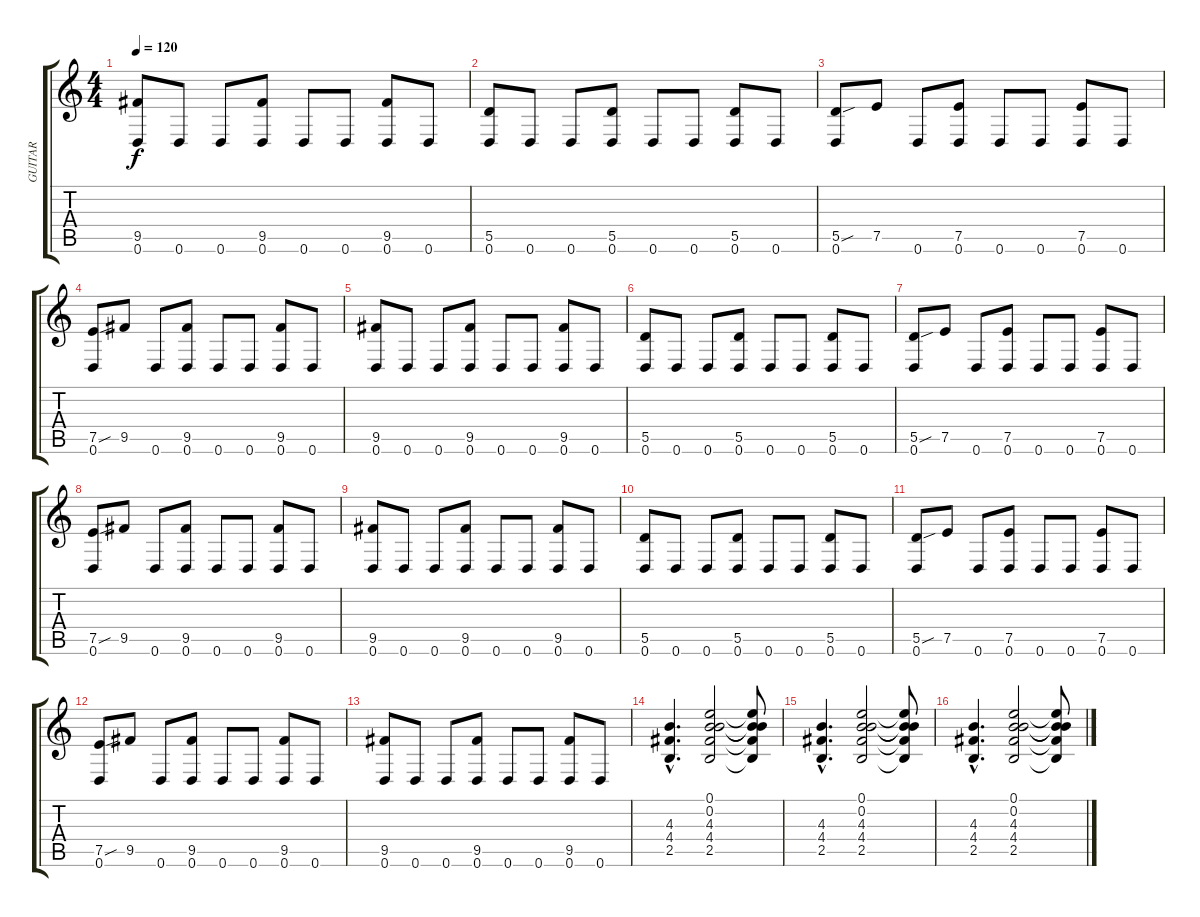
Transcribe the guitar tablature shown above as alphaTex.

\track ("GUITAR" "GUITAR") {instrument overdrivenguitar}
\staff {score tabs}
\tuning (E4 B3 G3 D3 A2 D2) {hide}
\ts (4 4)
\tempo 120
\clef g2
\ks c
(9.5 0.6).8{dy f} 0.6.8 0.6.8 (9.5 0.6).8 0.6.8 0.6.8 (9.5 0.6).8 0.6.8 |
(5.5 0.6).8 0.6.8 0.6.8 (5.5 0.6).8 0.6.8 0.6.8 (5.5 0.6).8 0.6.8 |
(5.5{sou} 0.6).8 7.5.8 0.6.8 (7.5 0.6).8 0.6.8 0.6.8 (7.5 0.6).8 0.6.8 |
(7.5{sou} 0.6).8 9.5.8 0.6.8 (9.5 0.6).8 0.6.8 0.6.8 (9.5 0.6).8 0.6.8 |
(9.5 0.6).8 0.6.8 0.6.8 (9.5 0.6).8 0.6.8 0.6.8 (9.5 0.6).8 0.6.8 |
(5.5 0.6).8 0.6.8 0.6.8 (5.5 0.6).8 0.6.8 0.6.8 (5.5 0.6).8 0.6.8 |
(5.5{sou} 0.6).8 7.5.8 0.6.8 (7.5 0.6).8 0.6.8 0.6.8 (7.5 0.6).8 0.6.8 |
(7.5{sou} 0.6).8 9.5.8 0.6.8 (9.5 0.6).8 0.6.8 0.6.8 (9.5 0.6).8 0.6.8 |
(9.5 0.6).8 0.6.8 0.6.8 (9.5 0.6).8 0.6.8 0.6.8 (9.5 0.6).8 0.6.8 |
(5.5 0.6).8 0.6.8 0.6.8 (5.5 0.6).8 0.6.8 0.6.8 (5.5 0.6).8 0.6.8 |
(5.5{sou} 0.6).8 7.5.8 0.6.8 (7.5 0.6).8 0.6.8 0.6.8 (7.5 0.6).8 0.6.8 |
(7.5{sou} 0.6).8 9.5.8 0.6.8 (9.5 0.6).8 0.6.8 0.6.8 (9.5 0.6).8 0.6.8 |
(9.5 0.6).8 0.6.8 0.6.8 (9.5 0.6).8 0.6.8 0.6.8 (9.5 0.6).8 0.6.8 |
(4.3{hac} 4.4{hac} 2.5{hac}).4{d} (0.1 0.2 4.3 4.4 2.5).2 (0.1{t} 0.2{t} 4.3{t} 4.4{t} 2.5{t}).8 |
(4.3{hac} 4.4{hac} 2.5{hac}).4{d} (0.1 0.2 4.3 4.4 2.5).2 (0.1{t} 0.2{t} 4.3{t} 4.4{t} 2.5{t}).8 |
(4.3{hac} 4.4{hac} 2.5{hac}).4{d} (0.1 0.2 4.3 4.4 2.5).2 (0.1{t} 0.2{t} 4.3{t} 4.4{t} 2.5{t}).8
